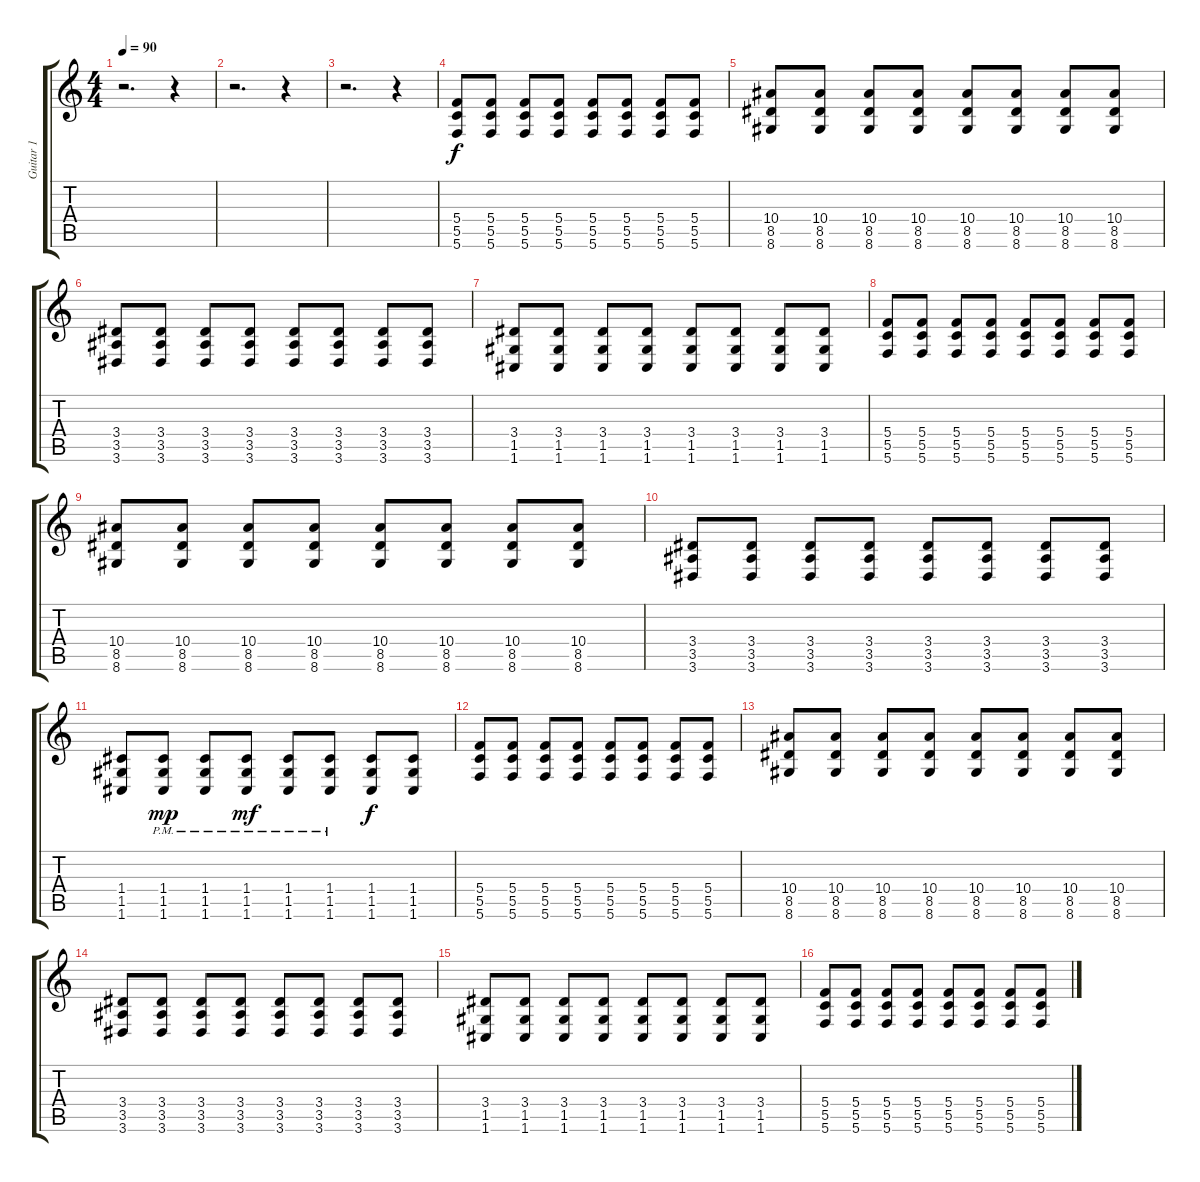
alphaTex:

\track ("Guitar 1" "Guitar 1") {instrument overdrivenguitar}
\staff {score tabs}
\tuning (D4 A3 F3 C3 G2 C2) {hide}
\ts (4 4)
\tempo 90
\clef g2
\ks c
r.2{d dy mf} r.4 |
r.2{d} r.4 |
r.2{d} r.4 |
(5.4 5.5 5.6).8{dy f} (5.4 5.5 5.6).8 (5.4 5.5 5.6).8 (5.4 5.5 5.6).8 (5.4 5.5 5.6).8 (5.4 5.5 5.6).8 (5.4 5.5 5.6).8 (5.4 5.5 5.6).8 |
(10.4 8.5 8.6).8 (10.4 8.5 8.6).8 (10.4 8.5 8.6).8 (10.4 8.5 8.6).8 (10.4 8.5 8.6).8 (10.4 8.5 8.6).8 (10.4 8.5 8.6).8 (10.4 8.5 8.6).8 |
(3.4 3.5 3.6).8 (3.4 3.5 3.6).8 (3.4 3.5 3.6).8 (3.4 3.5 3.6).8 (3.4 3.5 3.6).8 (3.4 3.5 3.6).8 (3.4 3.5 3.6).8 (3.4 3.5 3.6).8 |
(3.4 1.5 1.6).8 (3.4 1.5 1.6).8 (3.4 1.5 1.6).8 (3.4 1.5 1.6).8 (3.4 1.5 1.6).8 (3.4 1.5 1.6).8 (3.4 1.5 1.6).8 (3.4 1.5 1.6).8 |
(5.4 5.5 5.6).8 (5.4 5.5 5.6).8 (5.4 5.5 5.6).8 (5.4 5.5 5.6).8 (5.4 5.5 5.6).8 (5.4 5.5 5.6).8 (5.4 5.5 5.6).8 (5.4 5.5 5.6).8 |
(10.4 8.5 8.6).8 (10.4 8.5 8.6).8 (10.4 8.5 8.6).8 (10.4 8.5 8.6).8 (10.4 8.5 8.6).8 (10.4 8.5 8.6).8 (10.4 8.5 8.6).8 (10.4 8.5 8.6).8 |
(3.4 3.5 3.6).8 (3.4 3.5 3.6).8 (3.4 3.5 3.6).8 (3.4 3.5 3.6).8 (3.4 3.5 3.6).8 (3.4 3.5 3.6).8 (3.4 3.5 3.6).8 (3.4 3.5 3.6).8 |
(1.4 1.5 1.6).8 (1.4{pm} 1.5{pm} 1.6{pm}).8{dy mp} (1.4{pm} 1.5{pm} 1.6{pm}).8 (1.4{pm} 1.5{pm} 1.6{pm}).8{dy mf} (1.4 1.5{pm} 1.6{pm}).8 (1.4 1.5 1.6{pm}).8 (1.4 1.5 1.6).8{dy f} (1.4 1.5 1.6).8 |
(5.4 5.5 5.6).8 (5.4 5.5 5.6).8 (5.4 5.5 5.6).8 (5.4 5.5 5.6).8 (5.4 5.5 5.6).8 (5.4 5.5 5.6).8 (5.4 5.5 5.6).8 (5.4 5.5 5.6).8 |
(10.4 8.5 8.6).8 (10.4 8.5 8.6).8 (10.4 8.5 8.6).8 (10.4 8.5 8.6).8 (10.4 8.5 8.6).8 (10.4 8.5 8.6).8 (10.4 8.5 8.6).8 (10.4 8.5 8.6).8 |
(3.4 3.5 3.6).8 (3.4 3.5 3.6).8 (3.4 3.5 3.6).8 (3.4 3.5 3.6).8 (3.4 3.5 3.6).8 (3.4 3.5 3.6).8 (3.4 3.5 3.6).8 (3.4 3.5 3.6).8 |
(3.4 1.5 1.6).8 (3.4 1.5 1.6).8 (3.4 1.5 1.6).8 (3.4 1.5 1.6).8 (3.4 1.5 1.6).8 (3.4 1.5 1.6).8 (3.4 1.5 1.6).8 (3.4 1.5 1.6).8 |
(5.4 5.5 5.6).8 (5.4 5.5 5.6).8 (5.4 5.5 5.6).8 (5.4 5.5 5.6).8 (5.4 5.5 5.6).8 (5.4 5.5 5.6).8 (5.4 5.5 5.6).8 (5.4 5.5 5.6).8
